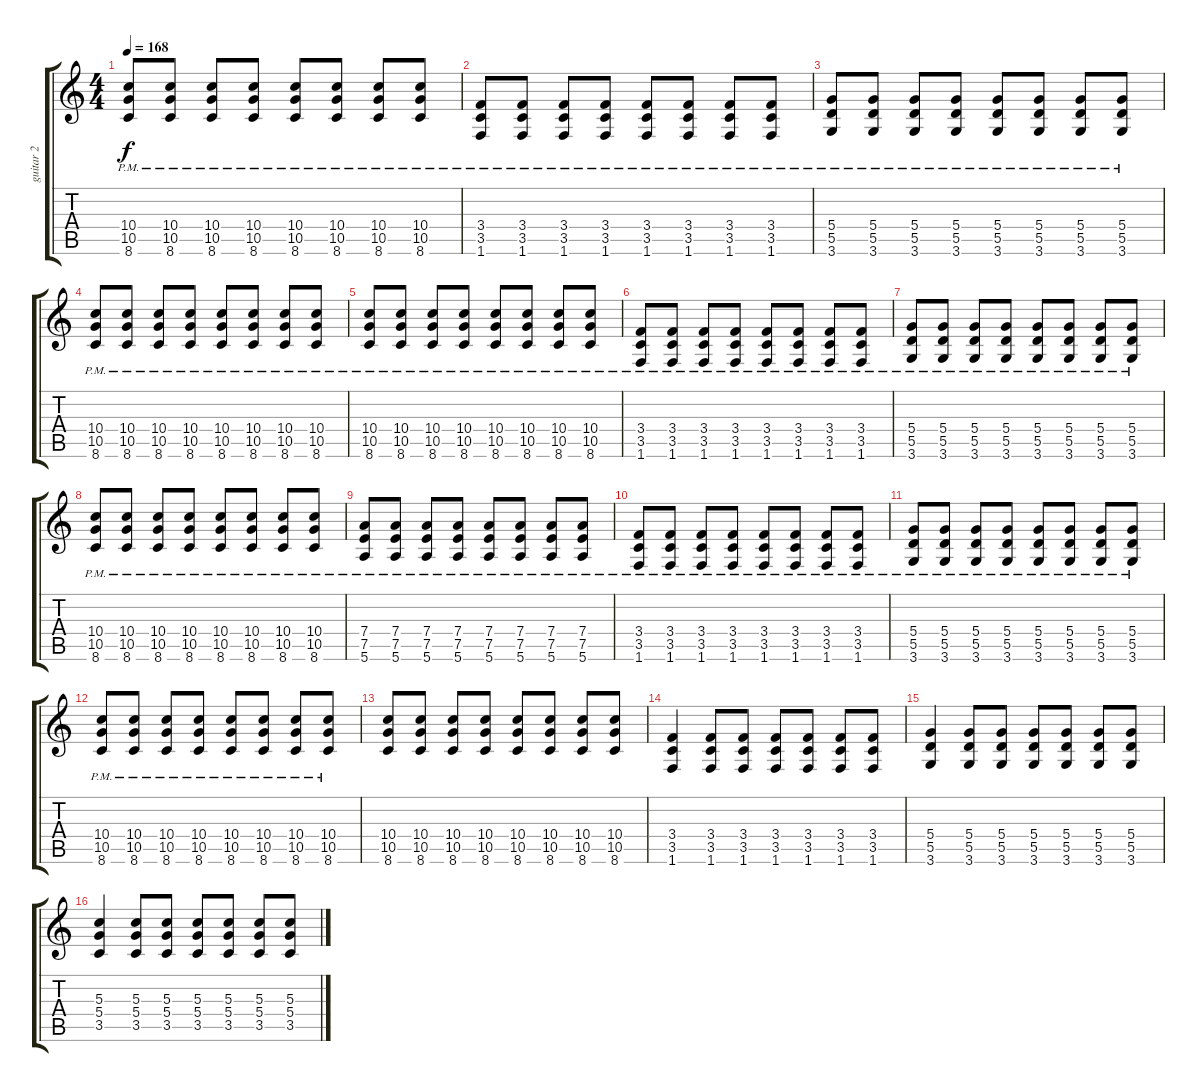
\track ("guitar 2" "guitar 2") {instrument overdrivenguitar}
\staff {score tabs}
\tuning (E4 B3 G3 D3 A2 E2) {hide}
\ts (4 4)
\tempo 168
\clef g2
\ks c
(10.4{pm} 10.5{pm} 8.6{pm}).8{dy f} (10.4{pm} 10.5{pm} 8.6{pm}).8 (10.4{pm} 10.5{pm} 8.6{pm}).8 (10.4{pm} 10.5{pm} 8.6{pm}).8 (10.4{pm} 10.5{pm} 8.6{pm}).8 (10.4{pm} 10.5{pm} 8.6{pm}).8 (10.4{pm} 10.5{pm} 8.6{pm}).8 (10.4{pm} 10.5{pm} 8.6{pm}).8 |
(3.4{pm} 3.5{pm} 1.6{pm}).8 (3.4{pm} 3.5{pm} 1.6{pm}).8 (3.4{pm} 3.5{pm} 1.6{pm}).8 (3.4{pm} 3.5{pm} 1.6{pm}).8 (3.4{pm} 3.5{pm} 1.6{pm}).8 (3.4{pm} 3.5{pm} 1.6{pm}).8 (3.4{pm} 3.5{pm} 1.6{pm}).8 (3.4{pm} 3.5{pm} 1.6{pm}).8 |
(5.4{pm} 5.5{pm} 3.6{pm}).8 (5.4{pm} 5.5{pm} 3.6{pm}).8 (5.4{pm} 5.5{pm} 3.6{pm}).8 (5.4{pm} 5.5{pm} 3.6{pm}).8 (5.4{pm} 5.5{pm} 3.6{pm}).8 (5.4{pm} 5.5{pm} 3.6{pm}).8 (5.4{pm} 5.5{pm} 3.6{pm}).8 (5.4{pm} 5.5{pm} 3.6{pm}).8 |
(10.4{pm} 10.5{pm} 8.6{pm}).8 (10.4{pm} 10.5{pm} 8.6{pm}).8 (10.4{pm} 10.5{pm} 8.6{pm}).8 (10.4{pm} 10.5{pm} 8.6{pm}).8 (10.4{pm} 10.5{pm} 8.6{pm}).8 (10.4{pm} 10.5{pm} 8.6{pm}).8 (10.4{pm} 10.5{pm} 8.6{pm}).8 (10.4{pm} 10.5{pm} 8.6{pm}).8 |
(10.4{pm} 10.5{pm} 8.6{pm}).8 (10.4{pm} 10.5{pm} 8.6{pm}).8 (10.4{pm} 10.5{pm} 8.6{pm}).8 (10.4{pm} 10.5{pm} 8.6{pm}).8 (10.4{pm} 10.5{pm} 8.6{pm}).8 (10.4{pm} 10.5{pm} 8.6{pm}).8 (10.4{pm} 10.5{pm} 8.6{pm}).8 (10.4{pm} 10.5{pm} 8.6{pm}).8 |
(3.4{pm} 3.5{pm} 1.6{pm}).8 (3.4{pm} 3.5{pm} 1.6{pm}).8 (3.4{pm} 3.5{pm} 1.6{pm}).8 (3.4{pm} 3.5{pm} 1.6{pm}).8 (3.4{pm} 3.5{pm} 1.6{pm}).8 (3.4{pm} 3.5{pm} 1.6{pm}).8 (3.4{pm} 3.5{pm} 1.6{pm}).8 (3.4{pm} 3.5{pm} 1.6{pm}).8 |
(5.4{pm} 5.5{pm} 3.6{pm}).8 (5.4{pm} 5.5{pm} 3.6{pm}).8 (5.4{pm} 5.5{pm} 3.6{pm}).8 (5.4{pm} 5.5{pm} 3.6{pm}).8 (5.4{pm} 5.5{pm} 3.6{pm}).8 (5.4{pm} 5.5{pm} 3.6{pm}).8 (5.4{pm} 5.5{pm} 3.6{pm}).8 (5.4{pm} 5.5{pm} 3.6{pm}).8 |
(10.4{pm} 10.5{pm} 8.6{pm}).8 (10.4{pm} 10.5{pm} 8.6{pm}).8 (10.4{pm} 10.5{pm} 8.6{pm}).8 (10.4{pm} 10.5{pm} 8.6{pm}).8 (10.4{pm} 10.5{pm} 8.6{pm}).8 (10.4{pm} 10.5{pm} 8.6{pm}).8 (10.4{pm} 10.5{pm} 8.6{pm}).8 (10.4{pm} 10.5{pm} 8.6{pm}).8 |
(7.4{pm} 7.5{pm} 5.6{pm}).8 (7.4{pm} 7.5{pm} 5.6{pm}).8 (7.4{pm} 7.5{pm} 5.6{pm}).8 (7.4{pm} 7.5{pm} 5.6{pm}).8 (7.4{pm} 7.5{pm} 5.6{pm}).8 (7.4{pm} 7.5{pm} 5.6{pm}).8 (7.4{pm} 7.5{pm} 5.6{pm}).8 (7.4{pm} 7.5{pm} 5.6{pm}).8 |
(3.4{pm} 3.5{pm} 1.6{pm}).8 (3.4{pm} 3.5{pm} 1.6{pm}).8 (3.4{pm} 3.5{pm} 1.6{pm}).8 (3.4{pm} 3.5{pm} 1.6{pm}).8 (3.4{pm} 3.5{pm} 1.6{pm}).8 (3.4{pm} 3.5{pm} 1.6{pm}).8 (3.4{pm} 3.5{pm} 1.6{pm}).8 (3.4{pm} 3.5{pm} 1.6{pm}).8 |
(5.4{pm} 5.5{pm} 3.6{pm}).8 (5.4{pm} 5.5{pm} 3.6{pm}).8 (5.4{pm} 5.5{pm} 3.6{pm}).8 (5.4{pm} 5.5{pm} 3.6{pm}).8 (5.4{pm} 5.5{pm} 3.6{pm}).8 (5.4{pm} 5.5{pm} 3.6{pm}).8 (5.4{pm} 5.5{pm} 3.6{pm}).8 (5.4{pm} 5.5{pm} 3.6{pm}).8 |
(10.4{pm} 10.5{pm} 8.6{pm}).8 (10.4{pm} 10.5{pm} 8.6{pm}).8 (10.4{pm} 10.5{pm} 8.6{pm}).8 (10.4{pm} 10.5{pm} 8.6{pm}).8 (10.4{pm} 10.5{pm} 8.6{pm}).8 (10.4{pm} 10.5{pm} 8.6{pm}).8 (10.4{pm} 10.5{pm} 8.6{pm}).8 (10.4{pm} 10.5{pm} 8.6{pm}).8 |
(10.4 10.5 8.6).8 (10.4 10.5 8.6).8 (10.4 10.5 8.6).8 (10.4 10.5 8.6).8 (10.4 10.5 8.6).8 (10.4 10.5 8.6).8 (10.4 10.5 8.6).8 (10.4 10.5 8.6).8 |
(3.4 3.5 1.6).4 (3.4 3.5 1.6).8 (3.4 3.5 1.6).8 (3.4 3.5 1.6).8 (3.4 3.5 1.6).8 (3.4 3.5 1.6).8 (3.4 3.5 1.6).8 |
(5.4 5.5 3.6).4 (5.4 5.5 3.6).8 (5.4 5.5 3.6).8 (5.4 5.5 3.6).8 (5.4 5.5 3.6).8 (5.4 5.5 3.6).8 (5.4 5.5 3.6).8 |
(5.3 5.4 3.5).4 (5.3 5.4 3.5).8 (5.3 5.4 3.5).8 (5.3 5.4 3.5).8 (5.3 5.4 3.5).8 (5.3 5.4 3.5).8 (5.3 5.4 3.5).8
